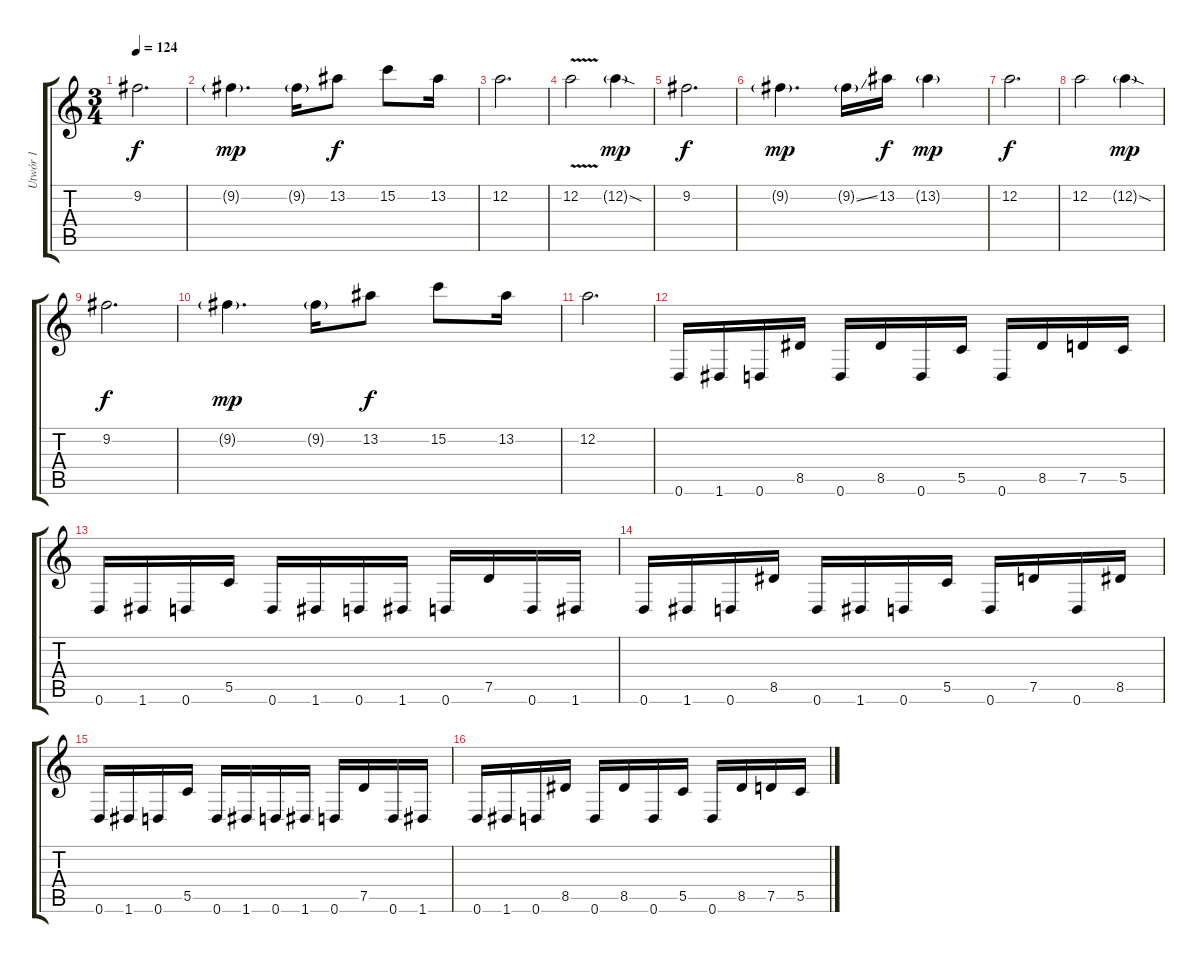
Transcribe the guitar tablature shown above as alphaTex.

\track ("Utwór 1" "Utwór 1") {instrument distortionguitar}
\staff {score tabs}
\tuning (D4 A3 F3 C3 G2 D2) {hide}
\ts (3 4)
\tempo 124
\clef g2
\ks c
9.2.2{d dy f} |
9.2{g}.4{d dy mp} 9.2{g}.16 13.2.8{dy f} 15.2.8 13.2.16 |
12.2.2{d} |
12.2{v}.2 12.2{sod g}.4{dy mp} |
9.2.2{d dy f} |
9.2{g}.4{d dy mp} 9.2{ss g}.16 13.2.16{dy f} 13.2{g}.4{dy mp} |
12.2.2{d dy f} |
12.2.2 12.2{sod g}.4{dy mp} |
9.2.2{d dy f} |
9.2{g}.4{d dy mp} 9.2{g}.16 13.2.8{dy f} 15.2.8 13.2.16 |
12.2.2{d} |
0.6.16 1.6.16 0.6.16 8.5.16 0.6.16 8.5.16 0.6.16 5.5.16 0.6.16 8.5.16 7.5.16 5.5.16 |
0.6.16 1.6.16 0.6.16 5.5.16 0.6.16 1.6.16 0.6.16 1.6.16 0.6.16 7.5.16 0.6.16 1.6.16 |
0.6.16 1.6.16 0.6.16 8.5.16 0.6.16 1.6.16 0.6.16 5.5.16 0.6.16 7.5.16 0.6.16 8.5.16 |
0.6.16 1.6.16 0.6.16 5.5.16 0.6.16 1.6.16 0.6.16 1.6.16 0.6.16 7.5.16 0.6.16 1.6.16 |
0.6.16 1.6.16 0.6.16 8.5.16 0.6.16 8.5.16 0.6.16 5.5.16 0.6.16 8.5.16 7.5.16 5.5.16
